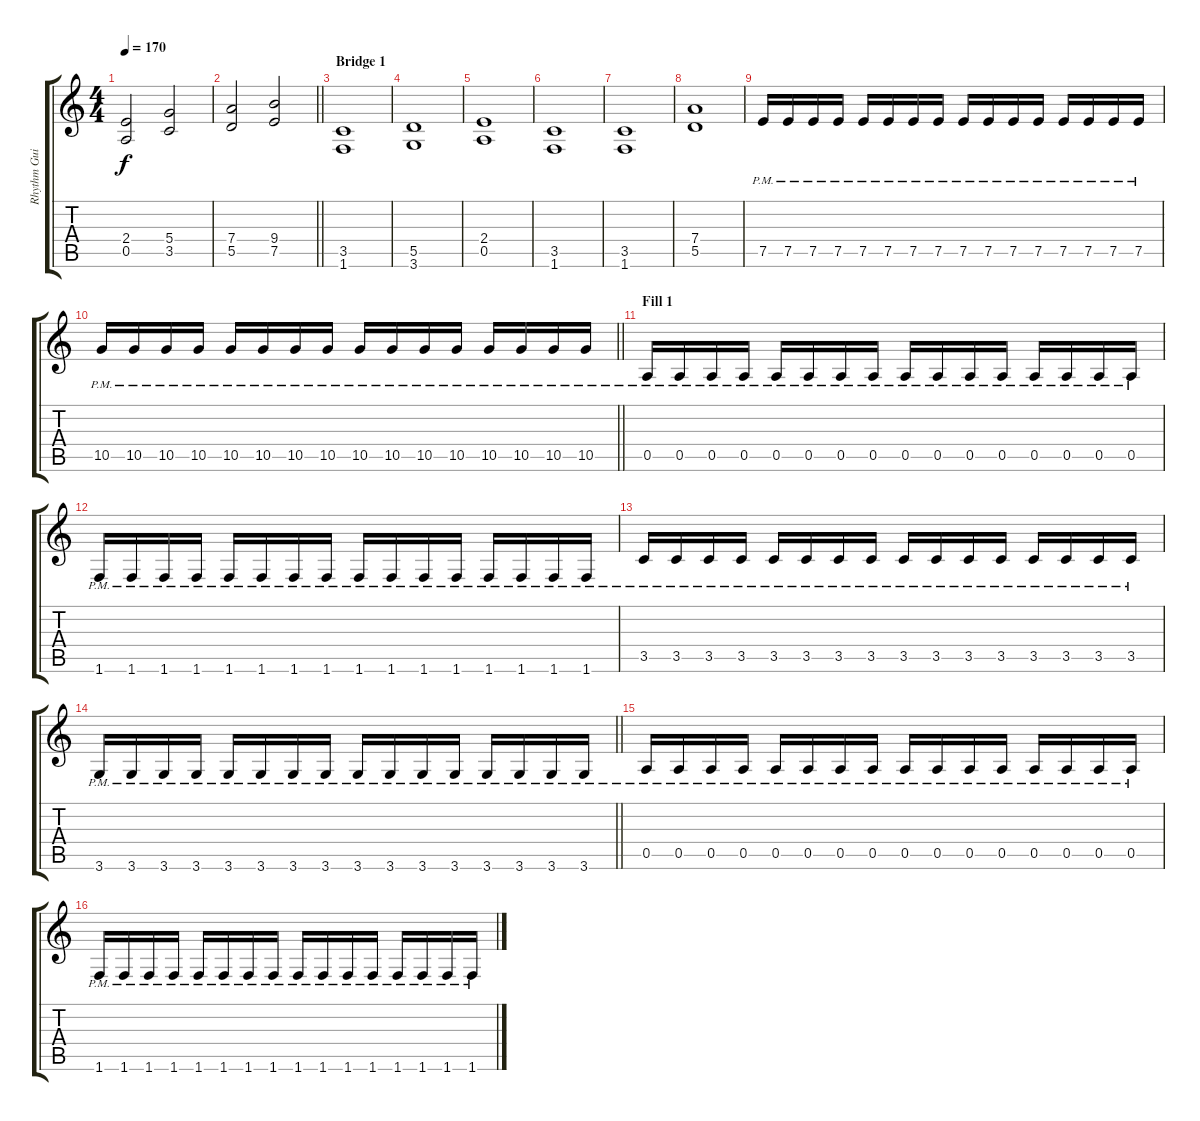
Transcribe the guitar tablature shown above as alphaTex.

\track ("Rhythm Guitar 2: Tapani Kangas" "Rhythm Gui") {instrument distortionguitar}
\staff {score tabs}
\tuning (E4 B3 G3 D3 A2 E2) {hide}
\ts (4 4)
\tempo 170
\clef g2
\ks aminor
(2.4 0.5).2{dy f} (5.4 3.5).2 |
\barLineRight lightlight
(7.4 5.5).2 (9.4 7.5).2 |
\section ("" "Bridge 1")
(3.5 1.6).1 |
(5.5 3.6).1 |
(2.4 0.5).1 |
(3.5 1.6).1 |
(3.5 1.6).1 |
(7.4 5.5).1 |
7.5{pm}.16 7.5{pm}.16 7.5{pm}.16 7.5{pm}.16 7.5{pm}.16 7.5{pm}.16 7.5{pm}.16 7.5{pm}.16 7.5{pm}.16 7.5{pm}.16 7.5{pm}.16 7.5{pm}.16 7.5{pm}.16 7.5{pm}.16 7.5{pm}.16 7.5{pm}.16 |
\barLineRight lightlight
10.5{pm}.16 10.5{pm}.16 10.5{pm}.16 10.5{pm}.16 10.5{pm}.16 10.5{pm}.16 10.5{pm}.16 10.5{pm}.16 10.5{pm}.16 10.5{pm}.16 10.5{pm}.16 10.5{pm}.16 10.5{pm}.16 10.5{pm}.16 10.5{pm}.16 10.5{pm}.16 |
\section ("" "Fill 1")
0.5{pm}.16 0.5{pm}.16 0.5{pm}.16 0.5{pm}.16 0.5{pm}.16 0.5{pm}.16 0.5{pm}.16 0.5{pm}.16 0.5{pm}.16 0.5{pm}.16 0.5{pm}.16 0.5{pm}.16 0.5{pm}.16 0.5{pm}.16 0.5{pm}.16 0.5{pm}.16 |
1.6{pm}.16 1.6{pm}.16 1.6{pm}.16 1.6{pm}.16 1.6{pm}.16 1.6{pm}.16 1.6{pm}.16 1.6{pm}.16 1.6{pm}.16 1.6{pm}.16 1.6{pm}.16 1.6{pm}.16 1.6{pm}.16 1.6{pm}.16 1.6{pm}.16 1.6{pm}.16 |
3.5{pm}.16 3.5{pm}.16 3.5{pm}.16 3.5{pm}.16 3.5{pm}.16 3.5{pm}.16 3.5{pm}.16 3.5{pm}.16 3.5{pm}.16 3.5{pm}.16 3.5{pm}.16 3.5{pm}.16 3.5{pm}.16 3.5{pm}.16 3.5{pm}.16 3.5{pm}.16 |
\barLineRight lightlight
3.6{pm}.16 3.6{pm}.16 3.6{pm}.16 3.6{pm}.16 3.6{pm}.16 3.6{pm}.16 3.6{pm}.16 3.6{pm}.16 3.6{pm}.16 3.6{pm}.16 3.6{pm}.16 3.6{pm}.16 3.6{pm}.16 3.6{pm}.16 3.6{pm}.16 3.6{pm}.16 |
0.5{pm}.16 0.5{pm}.16 0.5{pm}.16 0.5{pm}.16 0.5{pm}.16 0.5{pm}.16 0.5{pm}.16 0.5{pm}.16 0.5{pm}.16 0.5{pm}.16 0.5{pm}.16 0.5{pm}.16 0.5{pm}.16 0.5{pm}.16 0.5{pm}.16 0.5{pm}.16 |
1.6{pm}.16 1.6{pm}.16 1.6{pm}.16 1.6{pm}.16 1.6{pm}.16 1.6{pm}.16 1.6{pm}.16 1.6{pm}.16 1.6{pm}.16 1.6{pm}.16 1.6{pm}.16 1.6{pm}.16 1.6{pm}.16 1.6{pm}.16 1.6{pm}.16 1.6{pm}.16
